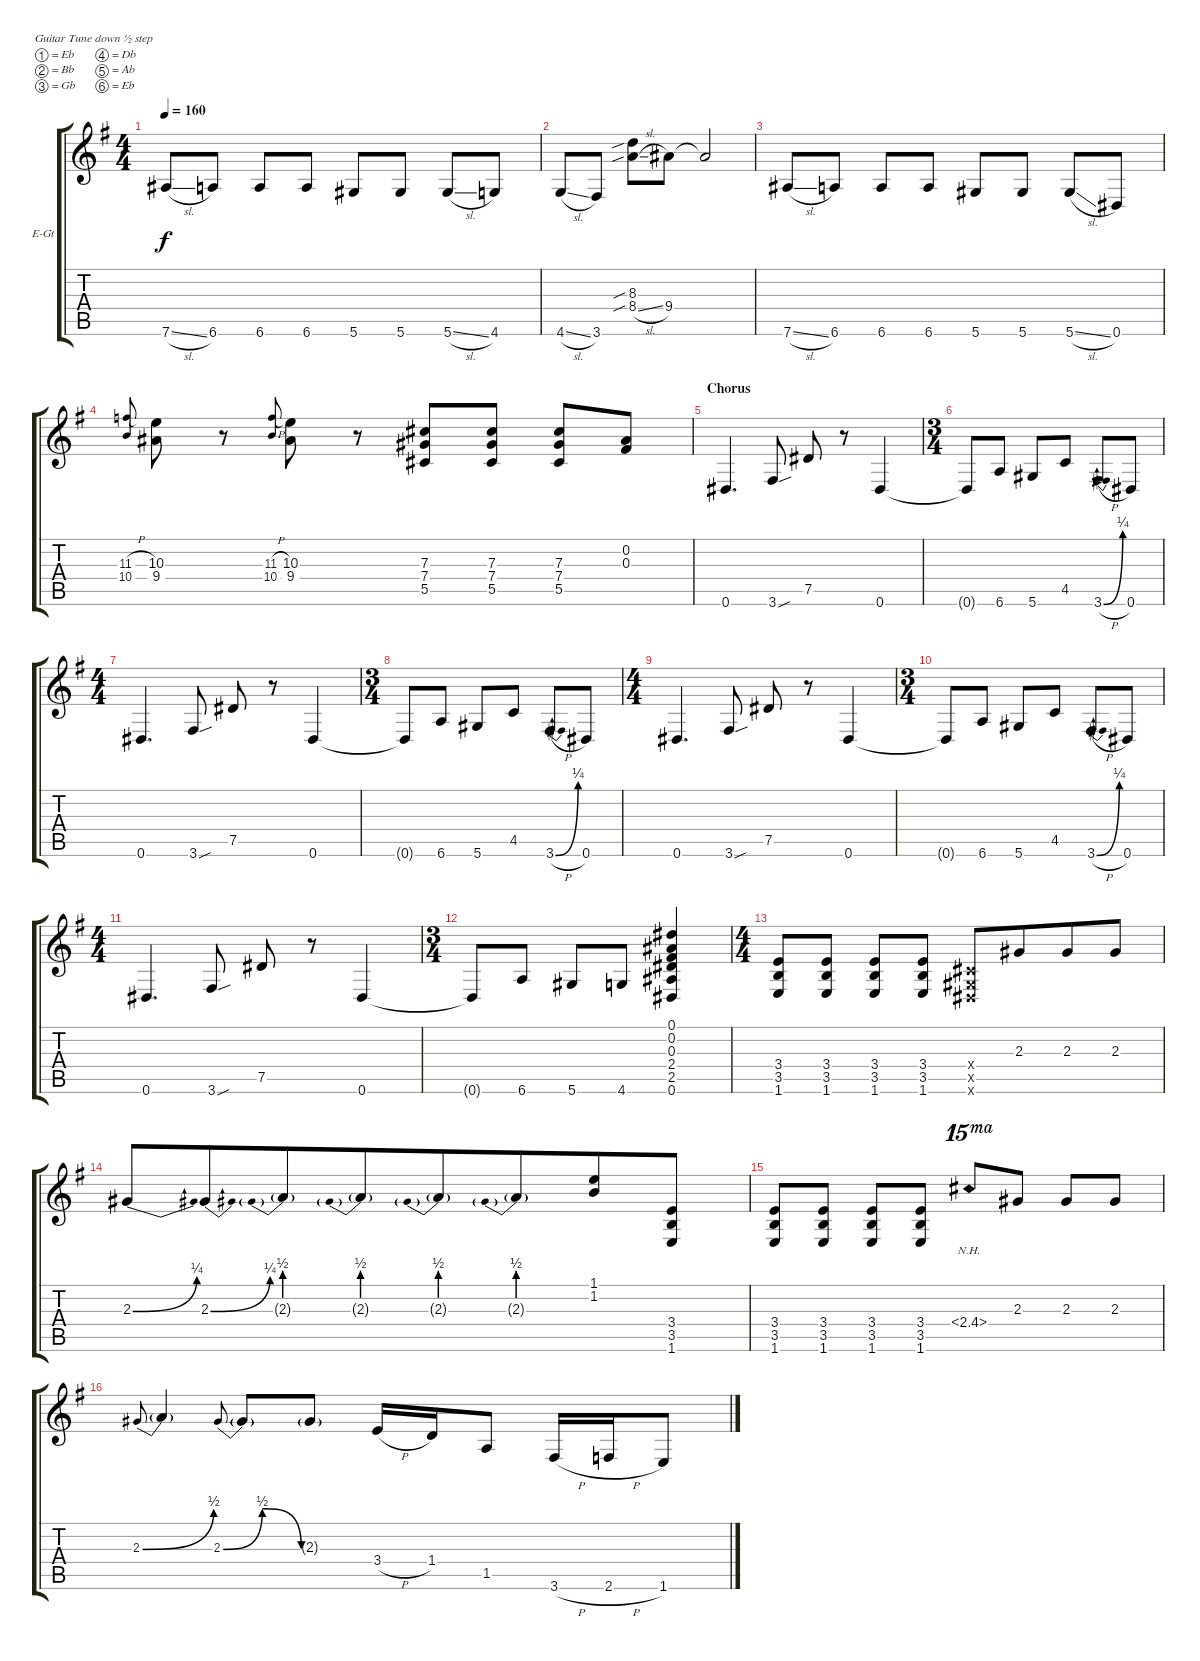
\defaultSystemsLayout 4
\bracketExtendMode groupsimilarinstruments
\firstSystemTrackNameOrientation horizontal
\otherSystemsTrackNameOrientation horizontal
\track ("Electric Guitar" "E-Gt") {instrument distortionguitar}
\staff {score tabs}
\tuning (Eb4 Bb3 Gb3 Db3 Ab2 Eb2)
\ts (4 4)
\tempo 160
\clef g2
\scale
1.05549
\ks g
7.6{sl}.8{dy f} 6.6.8 6.6.8 6.6.8 5.6.8 5.6.8 5.6{sl}.8 4.6.8 |
\scale
0.944515 4.6{sl}.8 3.6.8 (8.4{sib sl} 8.3{sib}).8 9.4.8 9.4{t}.2 |
\scale
1.05549 7.6{sl}.8 6.6.8 6.6.8 6.6.8 5.6.8 5.6.8 5.6{sl}.8 0.6.8 |
\scale
0.944515 (10.4 11.3{h}).8{gr onbeat} (9.4 10.3).8 r.8 (10.4 11.3{h}).8{gr onbeat} (9.4 10.3).8 r.8 (5.5 7.4 7.3).8 (5.5 7.4 7.3).8 (5.5 7.4 7.3).8 (0.3 0.2).8 |
\section ("" "Chorus")
\scale
1.05549 0.6.4{d} 3.6{sou}.8 7.5.8 r.8 0.6.4 |
\ts (3 4)
\scale
0.944515 0.6{t}.8 6.6.8 5.6.8 4.5.8 3.6{be (bend 0 0 15.6 1) h}.8 0.6.8 |
\ts (4 4)
\scale
1.08575 0.6.4{d} 3.6{sou}.8 7.5.8 r.8 0.6.4 |
\ts (3 4)
\scale
0.91425 0.6{t}.8 6.6.8 5.6.8 4.5.8 3.6{be (bend 0 0 15.6 1) h}.8 0.6.8 |
\ts (4 4)
\scale
1.08575 0.6.4{d} 3.6{sou}.8 7.5.8 r.8 0.6.4 |
\ts (3 4)
\scale
0.91425 0.6{t}.8 6.6.8 5.6.8 4.5.8 3.6{be (bend 0 0 15.6 1) h}.8 0.6.8 |
\ts (4 4)
\scale
1.08575 0.6.4{d} 3.6{sou}.8 7.5.8 r.8 0.6.4 |
\ts (3 4)
\scale
0.91425 0.6{t}.8 6.6.8 5.6.8 4.6.8 (0.6 2.5 2.4 0.3 0.1 0.2).4 |
\ts (4 4)
\scale
1.08575 (1.6 3.4 3.5).8 (1.6 3.5 3.4).8 (1.6 3.4 3.5).8 (1.6 3.5 3.4).8 (0.6{x} 0.5{x} 0.4{x}).8{beam merge} 2.3.8{beam merge} 2.3.8{beam merge} 2.3.8 |
\scale
0.91425 2.3{be (bend 0 0 15.6 1)}.8{beam merge} 2.3{be (bend 0 0 16.8 1)}.8{beam merge} 2.3{be (prebend 0 2 60 2) g}.8{beam merge} 2.3{be (prebend 0 2 60 2) g}.8{beam merge} 2.3{be (prebend 0 2 60 2) g}.8{beam merge} 2.3{be (prebend 0 2 60 2) g}.8{beam merge} (1.2 1.1).8 (1.6 3.5 3.4).8 |
\scale
1.05549 (1.6 3.4 3.5).8 (1.6 3.5 3.4).8 (1.6 3.4 3.5).8 (1.6 3.5 3.4).8 2.4{nh}.8{ot 15ma} 2.3.8 2.3.8 2.3.8 |
\scale
0.944515 2.3{be (bend 0 0 15.6 2)}.8{gr onbeat} 2.3{t}.4 2.3{be (bendrelease 0 0 12.6 2 20.4 2 30 0)}.8{gr onbeat} 2.3{t}.8 2.3{g}.8 3.4{h}.16 1.4.16 1.5.8 3.6{h}.16 2.6{h}.16 1.6.8
